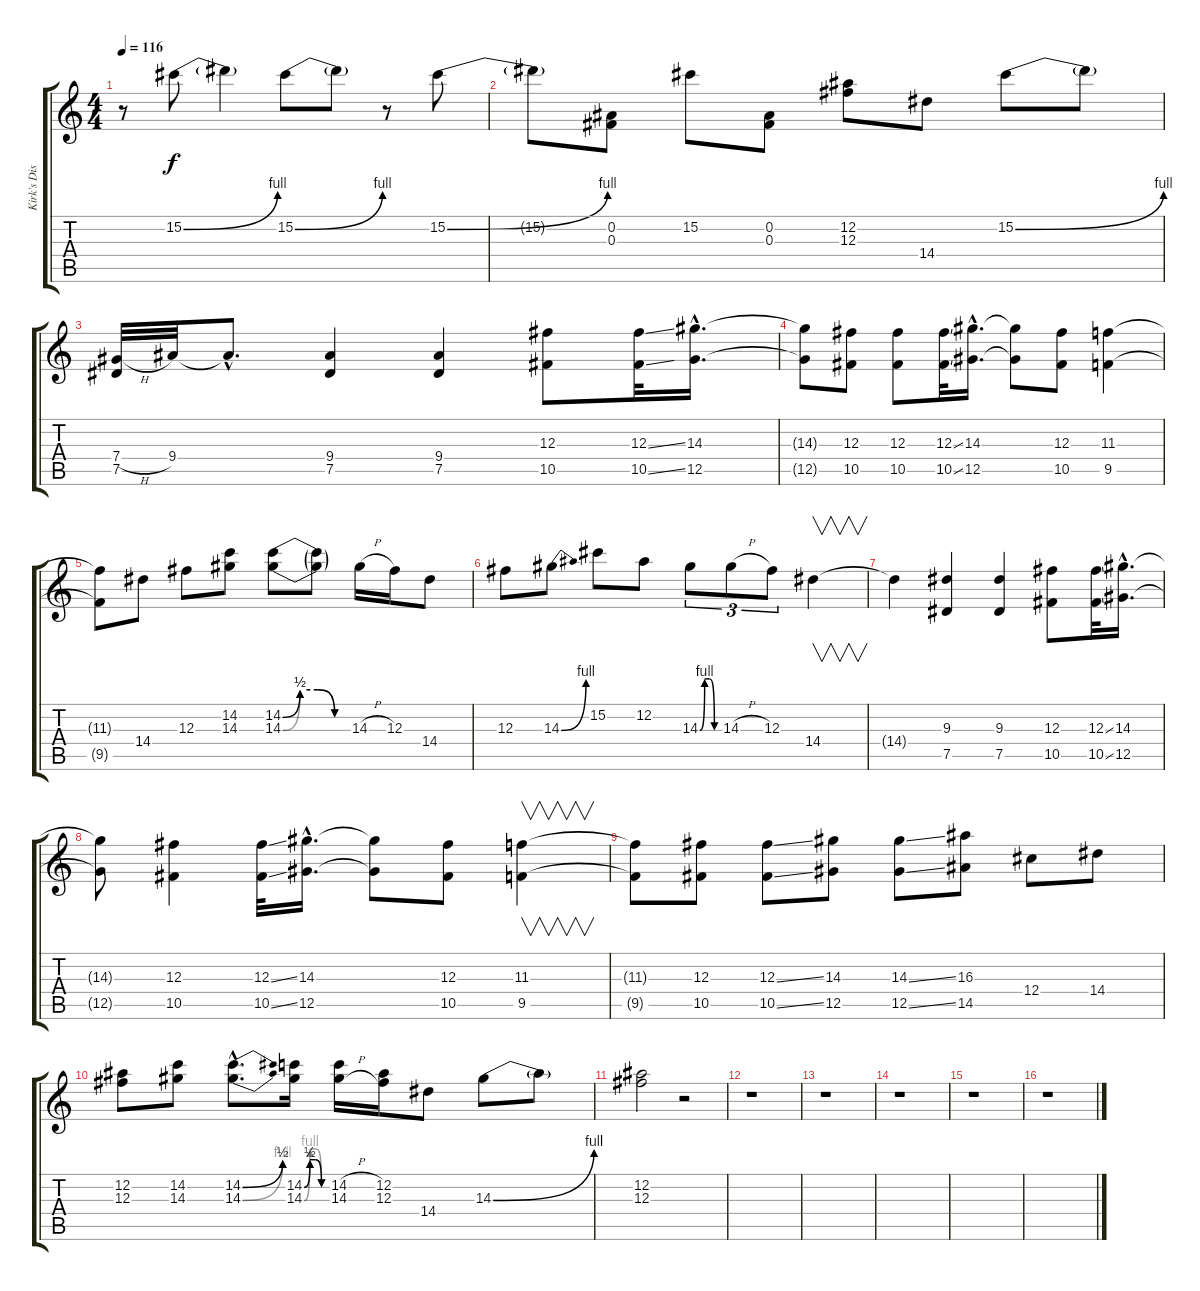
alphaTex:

\track ("Kirk's Distorsion" "Kirk's Dis") {instrument distortionguitar}
\staff {score tabs}
\tuning (Eb4 Bb3 Gb3 Db3 Ab2 Eb2) {hide}
\ts (4 4)
\tempo 116
\clef g2
\ks c
r.8{dy f} 15.2{be (bend 0 0 60 4)}.8 15.2{t}.4 15.2{be (bend 0 0 60 4)}.8 15.2{t}.8 r.8 15.2{be (bend 0 0 60 4)}.8 |
15.2{t}.8 (0.2 0.3).8 15.2.8 (0.2 0.3).8 (12.2 12.3).8 14.4.8 15.2{be (bend 0 0 60 4)}.8 15.2{t}.8 |
(7.4{h} 7.5).32 9.4.32 9.4{hac t}.8{d} (9.4 7.5).4 (9.4 7.5).4 (12.3 10.5).8 (12.3{ss} 10.5{ss}).32 (14.3{hac} 12.5{hac}).16{d} |
(14.3{t} 12.5{t}).8 (12.3 10.5).8 (12.3 10.5).8 (12.3{ss} 10.5{ss}).32 (14.3{hac} 12.5{hac}).16{d} (14.3{t} 12.5{t}).8 (12.3 10.5).8 (11.3 9.5).4 |
(11.3{t} 9.5{t}).8 14.4.8 12.3.8 (14.2 14.3).8 (14.2{be (custom 0 0 15 2 30 2 45 0 60 0)} 14.3{be (custom 0 0 15 2 30 2 45 0 60 0)}).8 (14.2{t} 14.3{t}).8 14.3{h}.16 12.3.16 14.4.8 |
12.3.8 14.3{be (bend 0 0 60 4)}.8 15.2.8 12.2.8 14.3{be (custom 0 0 15 4 30 4 45 0 60 0)}.8{tu (3 2)} 14.3{h}.8{tu (3 2)} 12.3.8{tu (3 2)} 14.4.4{v} |
14.4{t}.4 (9.3 7.5).4 (9.3 7.5).4 (12.3 10.5).8 (12.3{ss} 10.5{ss}).32 (14.3{hac} 12.5{hac}).16{d} |
(14.3{t} 12.5{t}).8 (12.3 10.5).4 (12.3{ss} 10.5{ss}).32 (14.3{hac} 12.5{hac}).16{d} (14.3{t} 12.5{t}).8 (12.3 10.5).8 (11.3 9.5).4{v} |
(11.3{t} 9.5{t}).8 (12.3 10.5).8 (12.3{ss} 10.5{ss}).8 (14.3 12.5).8 (14.3{ss} 12.5{ss}).8 (16.3 14.5).8 12.4.8 14.4.8 |
(12.2 12.3).8 (14.2 14.3).8 (14.2{be (bend 0 0 60 2) hac} 14.3{be (bend 0 0 60 4) hac}).8{d} (14.2{be (custom 0 0 15 2 30 2 45 0 60 0)} 14.3{be (custom 0 0 15 4 30 4 45 0 60 0)}).16 (14.2{h} 14.3{h}).16 (12.2 12.3).16 14.4.8 14.3{be (bend 0 0 60 4)}.8 14.3{t}.8 |
(12.2 12.3).2 r.2 |
r.1 |
r.1 |
r.1 |
r.1 |
r.1
